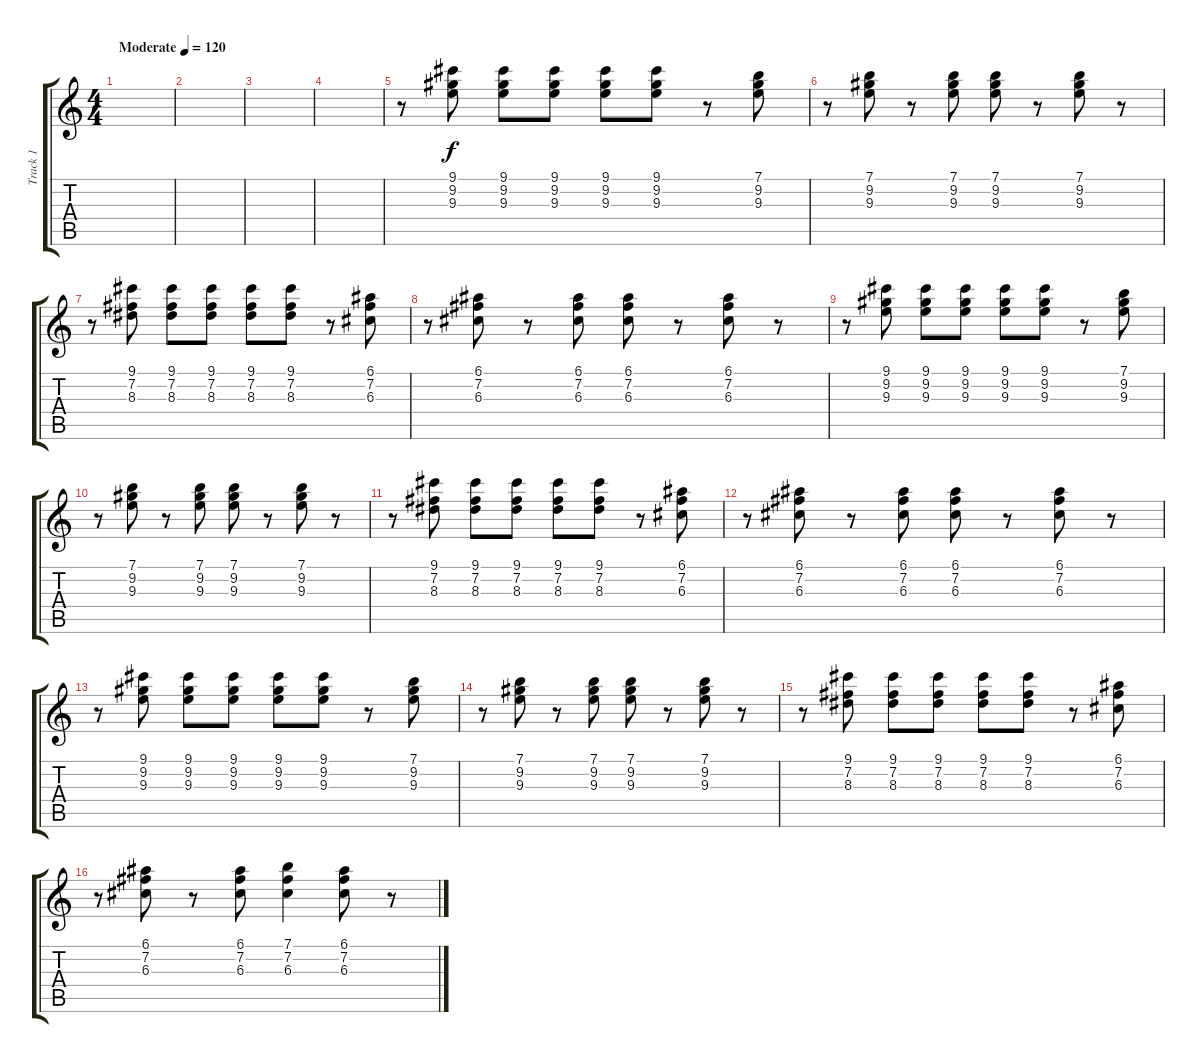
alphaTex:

\track ("Track 1" "Track 1") {instrument overdrivenguitar}
\staff {score tabs}
\tuning (E4 B3 G3 D3 A2 E2) {hide}
\ts (4 4)
\tempo (120 "Moderate")
\clef g2
\ks c
|
|
|
|
r.8 (9.1 9.2 9.3).8 (9.1 9.2 9.3).8 (9.1 9.2 9.3).8 (9.1 9.2 9.3).8 (9.1 9.2 9.3).8 r.8 (7.1 9.2 9.3).8 |
r.8 (7.1 9.2 9.3).8 r.8 (7.1 9.2 9.3).8 (7.1 9.2 9.3).8 r.8 (7.1 9.2 9.3).8 r.8 |
r.8 (9.1 7.2 8.3).8 (9.1 7.2 8.3).8 (9.1 7.2 8.3).8 (9.1 7.2 8.3).8 (9.1 7.2 8.3).8 r.8 (6.1 7.2 6.3).8 |
r.8 (6.1 7.2 6.3).8 r.8 (6.1 7.2 6.3).8 (6.1 7.2 6.3).8 r.8 (6.1 7.2 6.3).8 r.8 |
r.8 (9.1 9.2 9.3).8 (9.1 9.2 9.3).8 (9.1 9.2 9.3).8 (9.1 9.2 9.3).8 (9.1 9.2 9.3).8 r.8 (7.1 9.2 9.3).8 |
r.8 (7.1 9.2 9.3).8 r.8 (7.1 9.2 9.3).8 (7.1 9.2 9.3).8 r.8 (7.1 9.2 9.3).8 r.8 |
r.8 (9.1 7.2 8.3).8 (9.1 7.2 8.3).8 (9.1 7.2 8.3).8 (9.1 7.2 8.3).8 (9.1 7.2 8.3).8 r.8 (6.1 7.2 6.3).8 |
r.8 (6.1 7.2 6.3).8 r.8 (6.1 7.2 6.3).8 (6.1 7.2 6.3).8 r.8 (6.1 7.2 6.3).8 r.8 |
r.8 (9.1 9.2 9.3).8 (9.1 9.2 9.3).8 (9.1 9.2 9.3).8 (9.1 9.2 9.3).8 (9.1 9.2 9.3).8 r.8 (7.1 9.2 9.3).8 |
r.8 (7.1 9.2 9.3).8 r.8 (7.1 9.2 9.3).8 (7.1 9.2 9.3).8 r.8 (7.1 9.2 9.3).8 r.8 |
r.8 (9.1 7.2 8.3).8 (9.1 7.2 8.3).8 (9.1 7.2 8.3).8 (9.1 7.2 8.3).8 (9.1 7.2 8.3).8 r.8 (6.1 7.2 6.3).8 |
r.8 (6.1 7.2 6.3).8 r.8 (6.1 7.2 6.3).8 (7.1 7.2 6.3).4 (6.1 7.2 6.3).8 r.8
